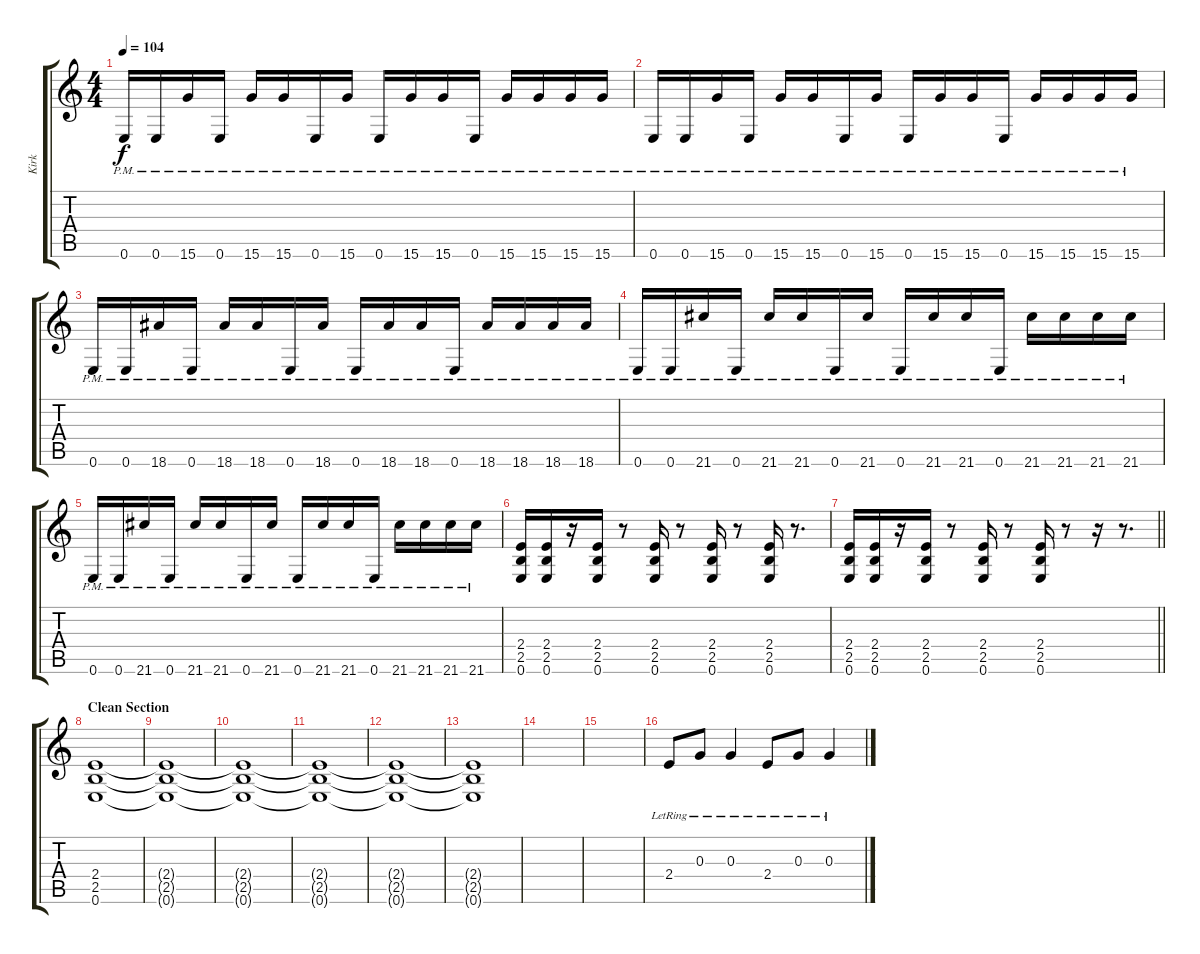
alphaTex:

\track ("Kirk" "Kirk") {instrument distortionguitar}
\staff {score tabs}
\tuning (E4 B3 G3 D3 A2 E2) {hide}
\ts (4 4)
\tempo 104
\clef g2
\ks c
0.6{pm}.16{dy f} 0.6{pm}.16 15.6{pm}.16 0.6{pm}.16 15.6{pm}.16 15.6{pm}.16 0.6{pm}.16 15.6{pm}.16 0.6{pm}.16 15.6{pm}.16 15.6{pm}.16 0.6{pm}.16 15.6{pm}.16 15.6{pm}.16 15.6{pm}.16 15.6{pm}.16 |
0.6{pm}.16 0.6{pm}.16 15.6{pm}.16 0.6{pm}.16 15.6{pm}.16 15.6{pm}.16 0.6{pm}.16 15.6{pm}.16 0.6{pm}.16 15.6{pm}.16 15.6{pm}.16 0.6{pm}.16 15.6{pm}.16 15.6{pm}.16 15.6{pm}.16 15.6{pm}.16 |
0.6{pm}.16 0.6{pm}.16 18.6{pm}.16 0.6{pm}.16 18.6{pm}.16 18.6{pm}.16 0.6{pm}.16 18.6{pm}.16 0.6{pm}.16 18.6{pm}.16 18.6{pm}.16 0.6{pm}.16 18.6{pm}.16 18.6{pm}.16 18.6{pm}.16 18.6{pm}.16 |
0.6{pm}.16 0.6{pm}.16 21.6{pm}.16 0.6{pm}.16 21.6{pm}.16 21.6{pm}.16 0.6{pm}.16 21.6{pm}.16 0.6{pm}.16 21.6{pm}.16 21.6{pm}.16 0.6{pm}.16 21.6{pm}.16 21.6{pm}.16 21.6{pm}.16 21.6{pm}.16 |
0.6{pm}.16 0.6{pm}.16 21.6{pm}.16 0.6{pm}.16 21.6{pm}.16 21.6{pm}.16 0.6{pm}.16 21.6{pm}.16 0.6{pm}.16 21.6{pm}.16 21.6{pm}.16 0.6{pm}.16 21.6{pm}.16 21.6{pm}.16 21.6{pm}.16 21.6{pm}.16 |
(2.4 2.5 0.6).16 (2.4 2.5 0.6).16 r.16 (2.4 2.5 0.6).16 r.8 (2.4 2.5 0.6).16 r.8 (2.4 2.5 0.6).16 r.8 (2.4 2.5 0.6).16 r.8{d} |
\barLineRight lightlight
(2.4 2.5 0.6).16 (2.4 2.5 0.6).16 r.16 (2.4 2.5 0.6).16 r.8 (2.4 2.5 0.6).16 r.8 (2.4 2.5 0.6).16 r.8 r.16 r.8{d} |
\section ("" "Clean Section")
(2.4 2.5 0.6).1 |
(2.4{t} 2.5{t} 0.6{t}).1 |
(2.4{t} 2.5{t} 0.6{t}).1{volume 0} |
(2.4{t} 2.5{t} 0.6{t}).1 |
(2.4{t} 2.5{t} 0.6{t}).1 |
(2.4{t} 2.5{t} 0.6{t}).1 |
|
|
2.4{lr}.8{volume 7 instrument electricguitarclean} 0.3{lr}.8 0.3{lr}.4 2.4{lr}.8 0.3{lr}.8 0.3{lr}.4
